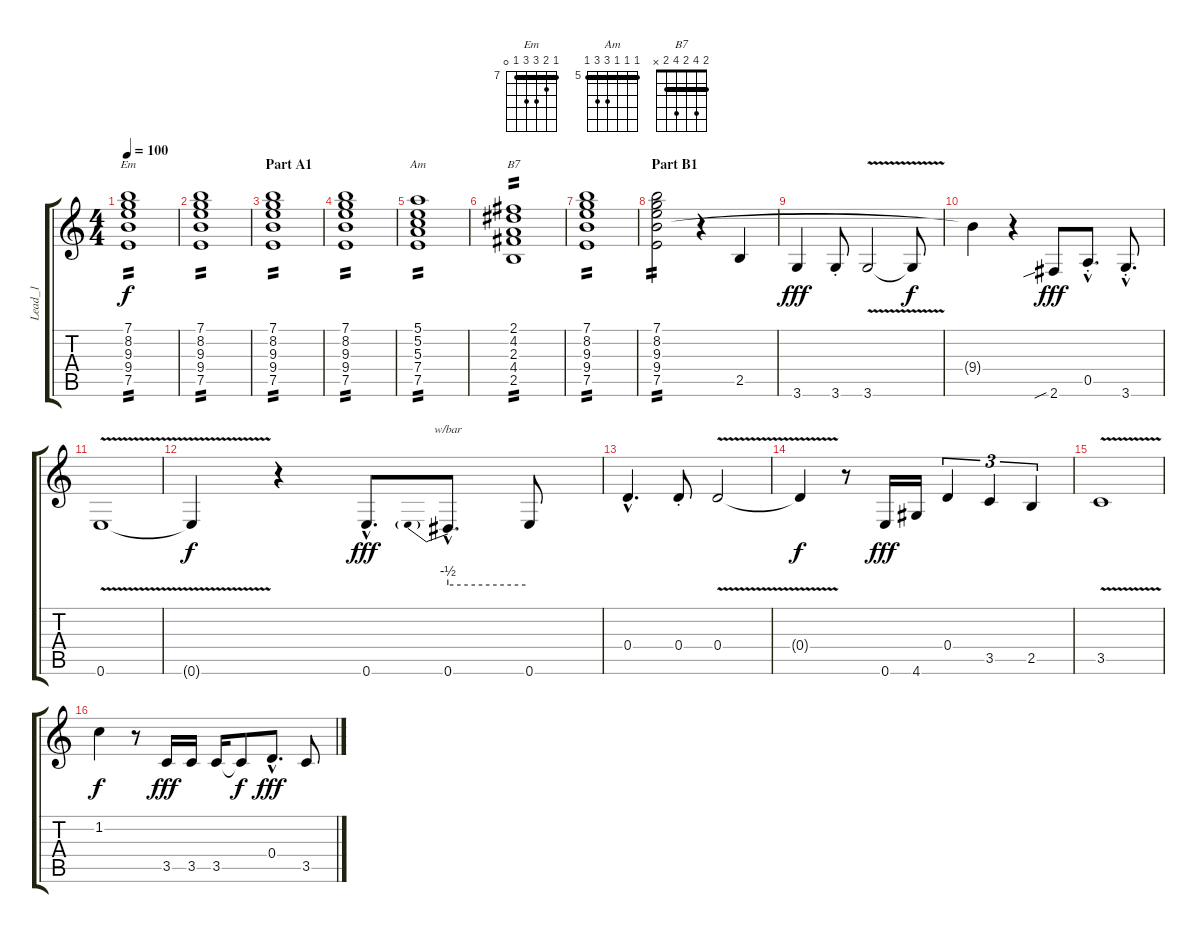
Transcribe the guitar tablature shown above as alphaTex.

\track ("Lead_1" "Lead_1") {instrument acousticguitarsteel}
\staff {score tabs}
\tuning (E4 B3 G3 D3 A2 E2) {hide}
\chord ("Em" 7 8 9 9 7 0) {firstfret 7 barre 7}
\chord ("Am" 5 5 5 7 7 5) {firstfret 5 barre 5}
\chord ("B7" 2 4 2 4 2 x) {barre 2}
\ts (4 4)
\tempo 100
\clef g2
\ks c
(7.1 8.2 9.3 9.4 7.5).1{ch "Em" tp 2 dy f volume 9 instrument acousticguitarsteel} |
(7.1 8.2 9.3 9.4 7.5).1{tp 2} |
\section ("" "Part A1")
(7.1 8.2 9.3 9.4 7.5).1{tp 2} |
(7.1 8.2 9.3 9.4 7.5).1{tp 2} |
(5.1 5.2 5.3 7.4 7.5).1{ch "Am" tp 2} |
(2.1 4.2 2.3 4.4 2.5).1{ch "B7" tp 2} |
(7.1 8.2 9.3 9.4 7.5).1{tp 2} |
\section ("" "Part B1")
(7.1 8.2 9.3 9.4 7.5).2{tp 2} r.4{volume 10 instrument electricbasspick} 2.5.4 |
3.6.4{dy fff} 3.6{st}.8 3.6{v}.2 3.6{t}.8{dy f} |
9.4{t}.4 r.4 2.6{sib}.8{dy fff} 0.5{hac st}.8{d} 3.6{hac st}.8{d} |
0.6{v}.1 |
0.6{t}.4{dy f} r.4 0.6{hac}.8{d dy fff} 0.6{hac}.8{d tbe (predive default 0 -2 60 -2)} 0.6.8 |
0.4{hac}.4{d} 0.4{st}.8 0.4{v}.2 |
0.4{t}.4{dy f} r.8 0.6.16{dy fff} 4.6.16 0.4.4{tu (3 2)} 3.5.4{tu (3 2)} 2.5.4{tu (3 2)} |
3.5{v}.1 |
1.2.4{dy f} r.8 3.5.16{dy fff} 3.5.16 3.5.16 3.5{t}.8{dy f} 0.4{hac}.8{d dy fff} 3.5.8
